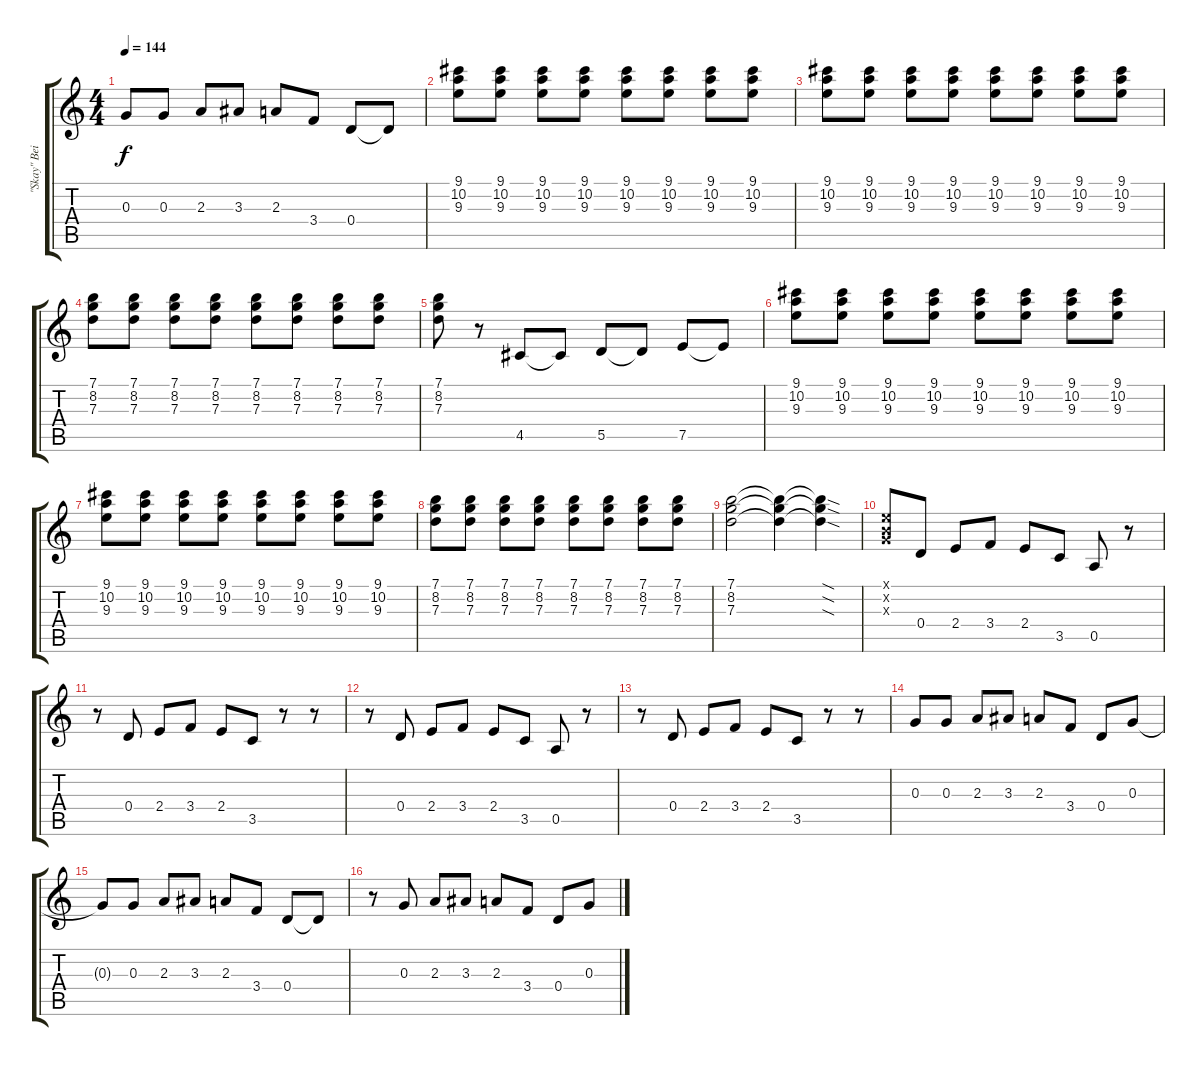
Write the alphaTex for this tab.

\track ("\"Skay\" Beilinson" "\"Skay\" Bei") {instrument overdrivenguitar}
\staff {score tabs}
\tuning (E4 B3 G3 D3 A2 E2) {hide}
\ts (4 4)
\tempo 144
\clef g2
\ks c
0.3{t}.8{dy f} 0.3.8 2.3.8 3.3.8 2.3.8 3.4.8 0.4.8 0.4{t}.8 |
(9.1 10.2 9.3).8{volume 8} (9.1 10.2 9.3).8 (9.1 10.2 9.3).8 (9.1 10.2 9.3).8 (9.1 10.2 9.3).8 (9.1 10.2 9.3).8 (9.1 10.2 9.3).8 (9.1 10.2 9.3).8 |
(9.1 10.2 9.3).8 (9.1 10.2 9.3).8 (9.1 10.2 9.3).8 (9.1 10.2 9.3).8 (9.1 10.2 9.3).8 (9.1 10.2 9.3).8 (9.1 10.2 9.3).8 (9.1 10.2 9.3).8 |
(7.1 8.2 7.3).8 (7.1 8.2 7.3).8 (7.1 8.2 7.3).8 (7.1 8.2 7.3).8 (7.1 8.2 7.3).8 (7.1 8.2 7.3).8 (7.1 8.2 7.3).8 (7.1 8.2 7.3).8 |
(7.1 8.2 7.3).8 r.8 4.5.8 4.5{t}.8 5.5.8 5.5{t}.8 7.5.8 7.5{t}.8 |
(9.1 10.2 9.3).8 (9.1 10.2 9.3).8 (9.1 10.2 9.3).8 (9.1 10.2 9.3).8 (9.1 10.2 9.3).8 (9.1 10.2 9.3).8 (9.1 10.2 9.3).8 (9.1 10.2 9.3).8 |
(9.1 10.2 9.3).8 (9.1 10.2 9.3).8 (9.1 10.2 9.3).8 (9.1 10.2 9.3).8 (9.1 10.2 9.3).8 (9.1 10.2 9.3).8 (9.1 10.2 9.3).8 (9.1 10.2 9.3).8 |
(7.1 8.2 7.3).8 (7.1 8.2 7.3).8 (7.1 8.2 7.3).8 (7.1 8.2 7.3).8 (7.1 8.2 7.3).8 (7.1 8.2 7.3).8 (7.1 8.2 7.3).8 (7.1 8.2 7.3).8 |
(7.1 8.2 7.3).2 (7.1{t} 8.2{t} 7.3{t}).4 (7.1{sod t} 8.2{sod t} 7.3{sod t}).4 |
(0.1{x} 0.2{x} 0.3{x}).8{volume 10} 0.4.8 2.4.8 3.4.8 2.4.8 3.5.8 0.5.8 r.8 |
r.8 0.4.8 2.4.8 3.4.8 2.4.8 3.5.8 r.8 r.8 |
r.8 0.4.8 2.4.8 3.4.8 2.4.8 3.5.8 0.5.8 r.8 |
r.8 0.4.8 2.4.8 3.4.8 2.4.8 3.5.8 r.8 r.8 |
0.3.8 0.3.8 2.3.8 3.3.8 2.3.8 3.4.8 0.4.8 0.3.8 |
0.3{t}.8 0.3.8 2.3.8 3.3.8 2.3.8 3.4.8 0.4.8 0.4{t}.8 |
r.8 0.3.8 2.3.8 3.3.8 2.3.8 3.4.8 0.4.8 0.3.8
